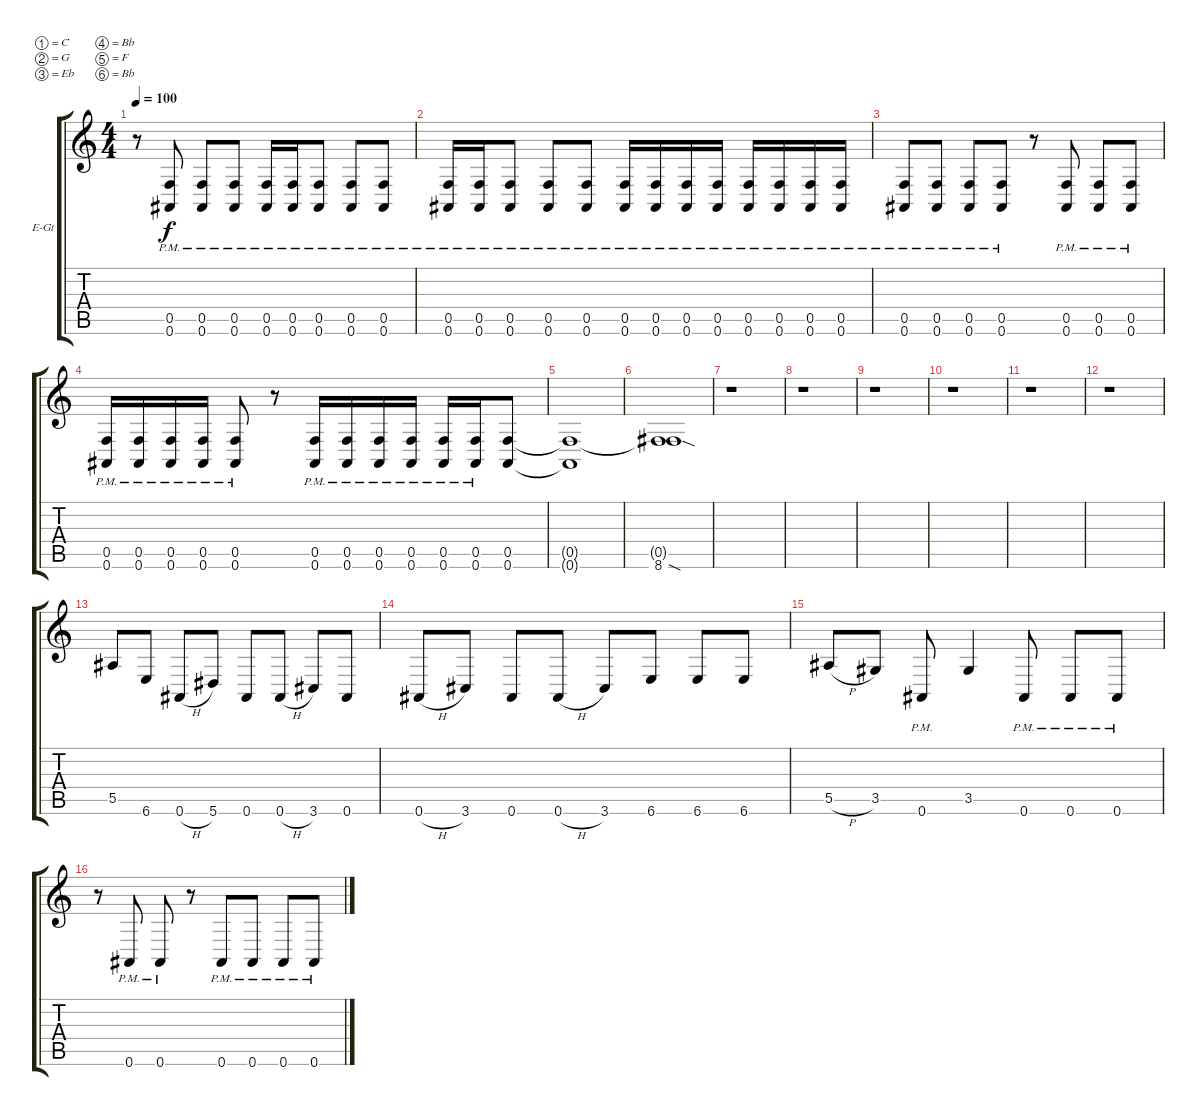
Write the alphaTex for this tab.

\bracketExtendMode groupsimilarinstruments
\firstSystemTrackNameOrientation horizontal
\otherSystemsTrackNameOrientation horizontal
\track ("Curtis Ward" "E-Gt") {instrument distortionguitar}
\staff {score tabs}
\tuning (C4 G3 Eb3 Bb2 F2 Bb1)
\ts (4 4)
\tempo 100
\clef g2
\ks c
r.8{dy f} (0.5{pm} 0.6{pm}).8 (0.5{pm} 0.6{pm}).8 (0.5{pm} 0.6{pm}).8 (0.5{pm} 0.6{pm}).16 (0.5{pm} 0.6{pm}).16 (0.5{pm} 0.6{pm}).8 (0.5{pm} 0.6{pm}).8 (0.5{pm} 0.6{pm}).8 |
(0.5{pm} 0.6{pm}).16 (0.5{pm} 0.6{pm}).16 (0.5{pm} 0.6{pm}).8 (0.5{pm} 0.6{pm}).8 (0.5{pm} 0.6{pm}).8 (0.5{pm} 0.6{pm}).16 (0.5{pm} 0.6{pm}).16 (0.5{pm} 0.6{pm}).16 (0.5{pm} 0.6{pm}).16 (0.5{pm} 0.6{pm}).16 (0.5{pm} 0.6{pm}).16 (0.5{pm} 0.6{pm}).16 (0.5{pm} 0.6{pm}).16 |
(0.5{pm} 0.6{pm}).8 (0.5{pm} 0.6{pm}).8 (0.5{pm} 0.6{pm}).8 (0.5{pm} 0.6{pm}).8 r.8 (0.5{pm} 0.6{pm}).8 (0.5{pm} 0.6{pm}).8 (0.5{pm} 0.6{pm}).8 |
(0.5{pm} 0.6{pm}).16 (0.5{pm} 0.6{pm}).16 (0.5{pm} 0.6{pm}).16 (0.5{pm} 0.6{pm}).16 (0.5{pm} 0.6{pm}).8 r.8 (0.5{pm} 0.6{pm}).16 (0.5{pm} 0.6{pm}).16 (0.5{pm} 0.6{pm}).16 (0.5{pm} 0.6{pm}).16 (0.5{pm} 0.6{pm}).16 (0.5{pm} 0.6{pm}).16 (0.5 0.6).8 |
(0.5{t} 0.6{t}).1 |
(0.5{t} 8.6{sod}).1 |
r.1 |
r.1 |
r.1 |
r.1 |
r.1 |
r.1 |
5.5.8 6.6.8 0.6{h}.8 5.6.8 0.6.8 0.6{h}.8 3.6.8 0.6.8 |
0.6{h}.8 3.6.8 0.6.8 0.6{h}.8 3.6.8 6.6.8 6.6.8 6.6.8 |
5.5{h}.8 3.5.8 0.6{pm}.8 3.5.4 0.6{pm}.8 0.6{pm}.8 0.6{pm}.8 |
r.8 0.6{pm}.8 0.6{pm}.8 r.8 0.6{pm}.8 0.6{pm}.8 0.6{pm}.8 0.6{pm}.8
